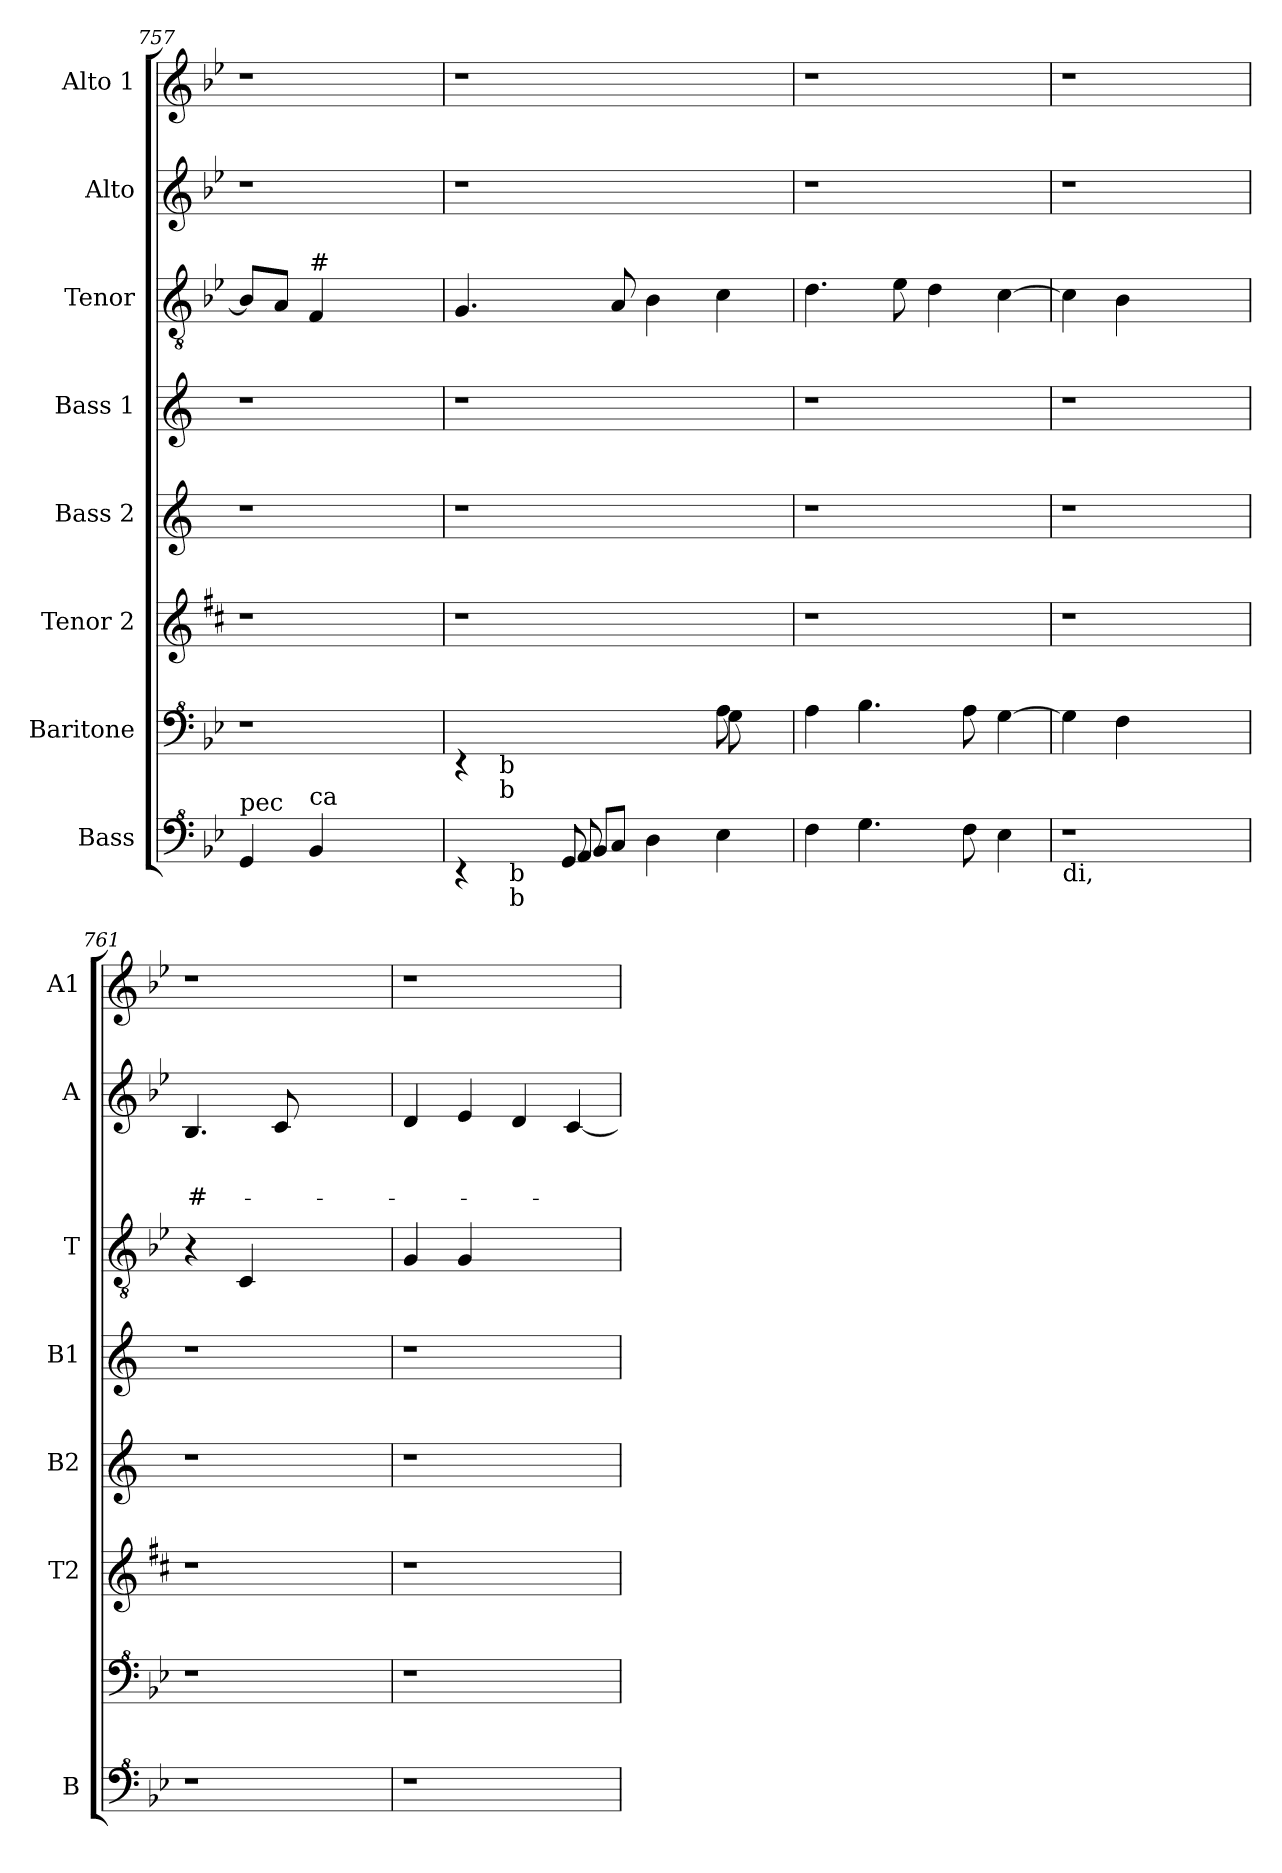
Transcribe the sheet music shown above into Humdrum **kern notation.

**kern	**kern	**kern	**kern	**kern	**kern	**kern	**text	**text	**text	**kern
*part8	*part7	*part6	*part5	*part4	*part3	*part2	*part2	*part2	*part2	*part1
*staff8	*staff7	*staff6	*staff5	*staff4	*staff3	*staff2	*staff2	*staff2	*staff2	*staff1
*I"Bass	*I"Baritone	*I"Tenor 2	*I"Bass 2	*I"Bass 1	*I"Tenor	*I"Alto	*	*	*	*I"Alto 1
*I'B	*	*I'T2	*I'B2	*I'B1	*I'T	*I'A	*	*	*	*I'A1
*clefF^4	*clefF^4	*clefG2	*clefG2	*clefG2	*clefGv2	*clefG2	*	*	*	*clefG2
*	*	*ITrd1c2	*	*	*ITrd1c2	*ITrd1c2	*	*	*	*ITrd1c2
*k[b-e-]	*k[b-e-]	*k[]	*k[]	*k[]	*k[b-e-a-d-]	*k[b-e-a-d-]	*	*	*	*k[b-e-a-d-]
*B-:	*B-:	*C:	*C:	*C:	*A-:	*A-:	*	*	*	*A-:
=757	=757	=757	=757	=757	=757	=757	=757	=757	=757	=757
!LO:TX:a:t=pec	!	!	!	!	!	!	!	!	!	!
4G/	1r	1r	1r	1r	8A-/L]	1r	.	.	.	1r
.	.	.	.	.	8G/J	.	.	.	.	.
!	!	!	!	!	!LO:TX:a:t=#	!	!	!	!	!
!LO:TX:a:t=ca	!	!	!	!	!	!	!	!	!	!
4B-/	.	.	.	.	4E-/	.	.	.	.	.
2ryy	.	.	.	.	2ryy	.	.	.	.	.
!!LO:PB:g=z
=758	=758	=758	=758	=758	=758	=758	=758	=758	=758	=758
*^	*^	*	*	*	*	*	*	*	*	*
*	*^	*	*^	*	*	*	*	*	*	*	*	*
*	*	*^	*	*	*	*	*	*	*	*	*	*	*	*
16ryy	4rE	4ryy	4ryy	32.ryy	4rE	2.ryy	1r	1r	1r	4.F/	1r	.	.	.	1r
.	.	.	.	32.ryy	.	.	.	.	.	.	.	.	.	.	.
32.ryy	.	.	.	.	.	.	.	.	.	.	.	.	.	.	.
!	!	!	!	!LO:TX:b:t=b	!	!	!	!	!	!	!	!	!	!	!
!	!	!	!	!LO:TX:b:t=b	!	!	!	!	!	!	!	!	!	!	!
.	.	.	.	32ryy	.	.	.	.	.	.	.	.	.	.	.
!LO:TX:b:t=b	!	!	!	!	!	!	!	!	!	!	!	!	!	!	!
!LO:TX:b:t=b	!	!	!	!	!	!	!	!	!	!	!	!	!	!	!
32ryy	.	.	.	.	.	.	.	.	.	.	.	.	.	.	.
.	.	.	.	8ryy	.	.	.	.	.	.	.	.	.	.	.
2ryy	.	.	.	.	.	.	.	.	.	.	.	.	.	.	.
.	8G/	8A/	8B-/L	2.ryy	64ryy	.	.	.	.	.	.	.	.	.	.
.	.	.	.	.	16..ryy	.	.	.	.	.	.	.	.	.	.
.	2ryy	2ryy	8c/J	.	4.ryy	.	.	.	.	8G/	.	.	.	.	.
.	.	.	4d\	.	.	.	.	.	.	4A-\	.	.	.	.	.
4ryy	.	.	.	.	.	.	.	.	.	.	.	.	.	.	.
.	.	.	4e-\	.	8a\	8g\	.	.	.	4B-\	.	.	.	.	.
.	8ryy	8ryy	.	.	8ryy	8ryy	.	.	.	.	.	.	.	.	.
16..ryy	.	.	.	.	.	.	.	.	.	.	.	.	.	.	.
*v	*v	*v	*v	*	*	*	*	*	*	*	*	*	*	*	*
*	*v	*v	*v	*	*	*	*	*	*	*	*	*
=759	=759	=759	=759	=759	=759	=759	=759	=759	=759	=759
4f\	4a\	1r	1r	1r	4.c\	1r	.	.	.	1r
4.g\	4.b-\	.	.	.	.	.	.	.	.	.
.	.	.	.	.	8d-\	.	.	.	.	.
.	.	.	.	.	4c\	.	.	.	.	.
8f\	8a\	.	.	.	.	.	.	.	.	.
4e-\	[>4g\	.	.	.	[>4B-\	.	.	.	.	.
=760	=760	=760	=760	=760	=760	=760	=760	=760	=760	=760
!LO:TX:b:t=di,	!	!	!	!	!	!	!	!	!	!
1r	4g\]	1r	1r	1r	4B-\]	1r	.	.	.	1r
.	4f\	.	.	.	4A-\	.	.	.	.	.
.	2ryy	.	.	.	2ryy	.	.	.	.	.
=761	=761	=761	=761	=761	=761	=761	=761	=761	=761	=761
!	!	!	!	!	!	!	!	!	!LO:LY:b:rj	!
1r	1r	1r	1r	1r	4r	4.A-/	.	.	#-	1r
.	.	.	.	.	4BB-/	.	.	.	.	.
.	.	.	.	.	.	8B-/	.	.	.	.
.	.	.	.	.	2ryy	2ryy	.	.	.	.
=762	=762	=762	=762	=762	=762	=762	=762	=762	=762	=762
1r	1r	1r	1r	1r	4F/	4c/	.	.	.	1r
.	.	.	.	.	4F/	4d-/	.	.	.	.
.	.	.	.	.	2ryy	4c/	.	.	.	.
.	.	.	.	.	.	[<4B-/	.	.	.	.
=	=	=	=	=	=	=	=	=	=	=
*-	*-	*-	*-	*-	*-	*-	*-	*-	*-	*-
